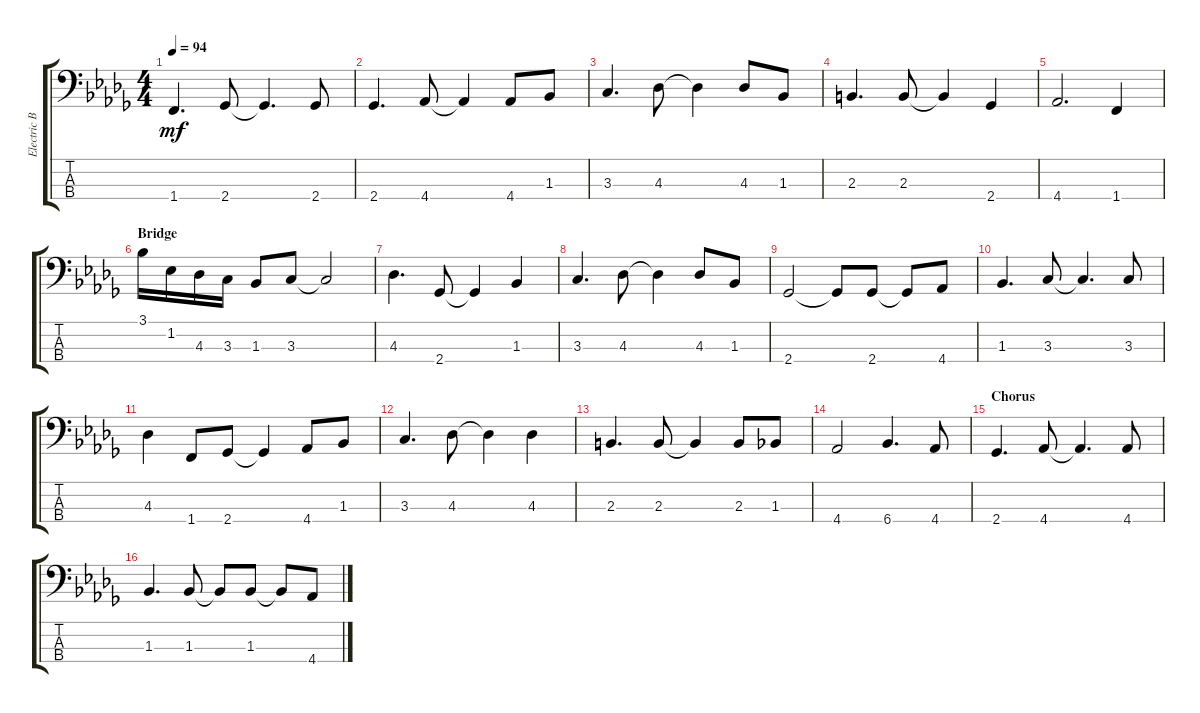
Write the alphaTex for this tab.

\track ("Electric Bass" "Electric B") {instrument electricbassfinger}
\staff {score tabs}
\tuning (G2 D2 A1 E1) {hide}
\ts (4 4)
\tempo 94
\clef f4
\ks bbminor
1.4.4{d dy mf} 2.4.8 2.4{t}.4{d} 2.4.8 |
2.4.4{d} 4.4.8 4.4{t}.4 4.4.8 1.3.8 |
3.3.4{d} 4.3.8 4.3{t}.4 4.3.8 1.3.8 |
2.3.4{d} 2.3.8 2.3{t}.4 2.4.4 |
4.4.2{d} 1.4.4 |
\section ("" "Bridge")
3.1.16 1.2.16 4.3.16 3.3.16 1.3.8 3.3.8 3.3{t}.2 |
4.3.4{d} 2.4.8 2.4{t}.4 1.3.4 |
3.3.4{d} 4.3.8 4.3{t}.4 4.3.8 1.3.8 |
2.4.2 2.4{t}.8 2.4.8 2.4{t}.8 4.4.8 |
1.3.4{d} 3.3.8 3.3{t}.4{d} 3.3.8 |
4.3.4 1.4.8 2.4.8 2.4{t}.4 4.4.8 1.3.8 |
3.3.4{d} 4.3.8 4.3{t}.4 4.3.4 |
2.3.4{d} 2.3.8 2.3{t}.4 2.3.8 1.3.8 |
4.4.2 6.4.4{d} 4.4.8 |
\section ("" "Chorus")
2.4.4{d} 4.4.8 4.4{t}.4{d} 4.4.8 |
1.3.4{d} 1.3.8 1.3{t}.8 1.3.8 1.3{t}.8 4.4.8
